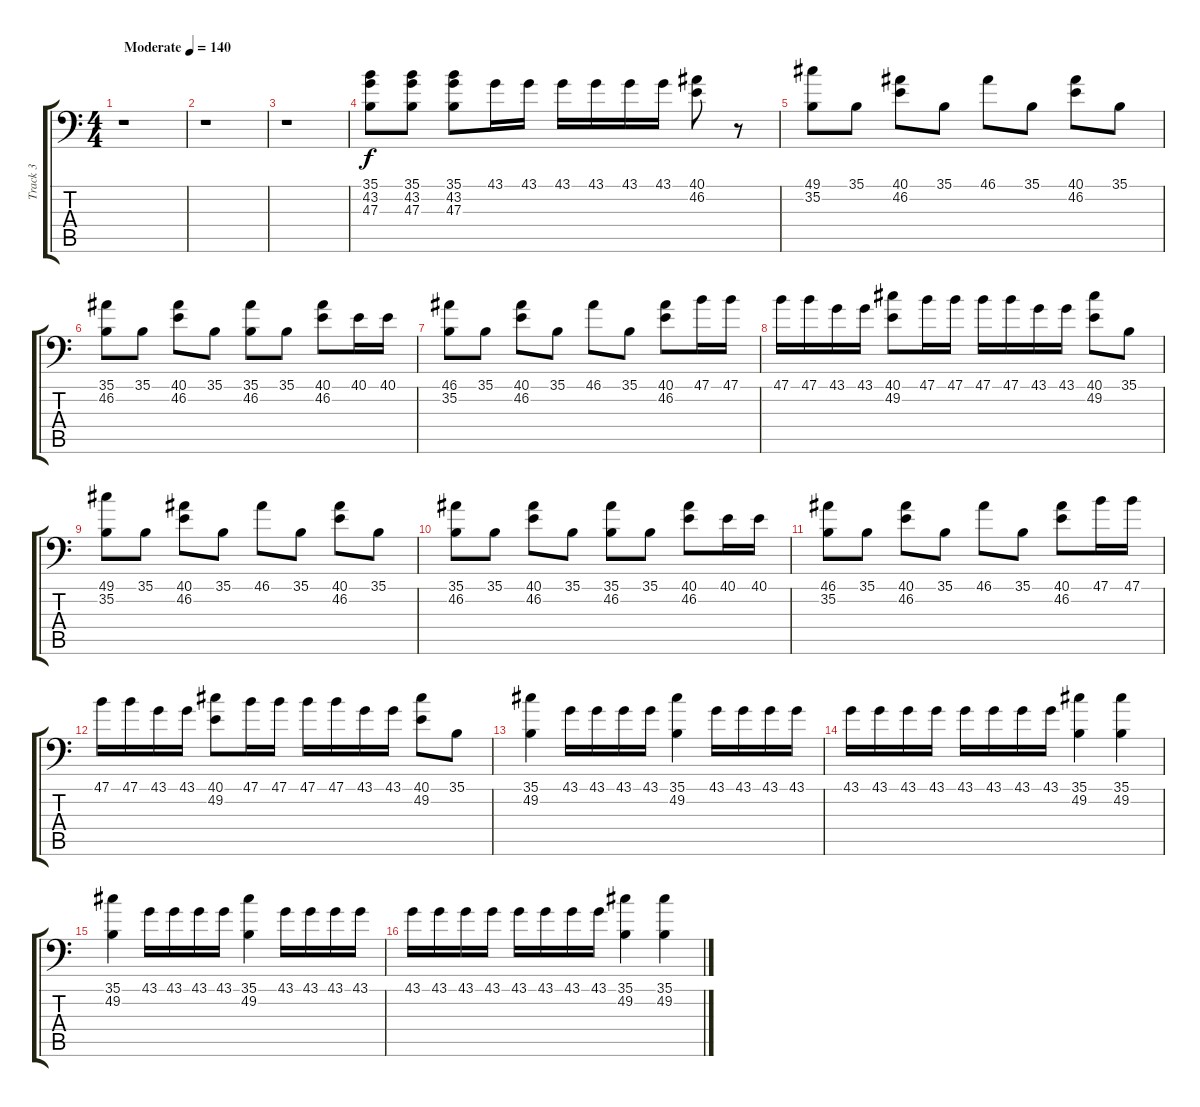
\track ("Track 3" "Track 3") {instrument acousticgrandpiano}
\staff {score tabs}
\tuning (C-1 C-1 C-1 C-1 C-1 C-1) {hide}
\ts (4 4)
\tempo (140 "Moderate")
\clef f4
\ks c
r.1{dy f instrument acousticgrandpiano} |
r.1 |
r.1 |
(35.1 43.2 47.3).8 (35.1 43.2 47.3).8 (35.1 43.2 47.3).8 43.1.16 43.1.16 43.1.16 43.1.16 43.1.16 43.1.16 (40.1 46.2).8 r.8 |
(49.1 35.2).8 35.1.8 (40.1 46.2).8 35.1.8 46.1.8 35.1.8 (40.1 46.2).8 35.1.8 |
(35.1 46.2).8 35.1.8 (40.1 46.2).8 35.1.8 (35.1 46.2).8 35.1.8 (40.1 46.2).8 40.1.16 40.1.16 |
(46.1 35.2).8 35.1.8 (40.1 46.2).8 35.1.8 46.1.8 35.1.8 (40.1 46.2).8 47.1.16 47.1.16 |
47.1.16 47.1.16 43.1.16 43.1.16 (40.1 49.2).8 47.1.16 47.1.16 47.1.16 47.1.16 43.1.16 43.1.16 (40.1 49.2).8 35.1.8 |
(49.1 35.2).8 35.1.8 (40.1 46.2).8 35.1.8 46.1.8 35.1.8 (40.1 46.2).8 35.1.8 |
(35.1 46.2).8 35.1.8 (40.1 46.2).8 35.1.8 (35.1 46.2).8 35.1.8 (40.1 46.2).8 40.1.16 40.1.16 |
(46.1 35.2).8 35.1.8 (40.1 46.2).8 35.1.8 46.1.8 35.1.8 (40.1 46.2).8 47.1.16 47.1.16 |
47.1.16 47.1.16 43.1.16 43.1.16 (40.1 49.2).8 47.1.16 47.1.16 47.1.16 47.1.16 43.1.16 43.1.16 (40.1 49.2).8 35.1.8 |
(35.1 49.2).4 43.1.16 43.1.16 43.1.16 43.1.16 (35.1 49.2).4 43.1.16 43.1.16 43.1.16 43.1.16 |
43.1.16 43.1.16 43.1.16 43.1.16 43.1.16 43.1.16 43.1.16 43.1.16 (35.1 49.2).4 (35.1 49.2).4 |
(35.1 49.2).4 43.1.16 43.1.16 43.1.16 43.1.16 (35.1 49.2).4 43.1.16 43.1.16 43.1.16 43.1.16 |
43.1.16 43.1.16 43.1.16 43.1.16 43.1.16 43.1.16 43.1.16 43.1.16 (35.1 49.2).4 (35.1 49.2).4
